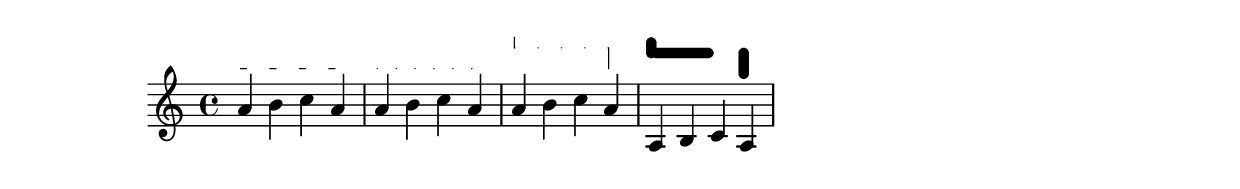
%% Do not edit this file; it is auto-generated from LSR http://lsr.dsi.unimi.it
%% This file is in the public domain.
\version "2.11.55"

\header {
  lsrtags = "expressive-marks, text, tweaks-and-overrides"

  texidoces = "
Las instrucciones @code{\startTextSpan} y @code{\stopTextSpan}
permiten la creación de elementos de extensión textuales tan
fácilmente como indicaciones de pedal u
octavaciones. Sobreescribimos ciertas propiedades del objeto
@code{TextSpanner} para modificar su salida.

"
  doctitlees = "Crear elementos de extensión textuales"

  texidoc = "
The @code{\\startTextSpan} and @code{\\stopTextSpan} commands allow the
creation of text spanners as easily as pedal indications or
octavations. Override some properties of the @code{TextSpanner} object
to modify its output.

"
  doctitle = "Creating text spanners"
} % begin verbatim
\relative c'' {
  \override TextSpanner  #'edge-text = #'("bla" . "blu")
  a \startTextSpan
  b c
  a \stopTextSpan
  
  \override TextSpanner  #'dash-period = #2
  \override TextSpanner  #'dash-fraction = #0.0
  a \startTextSpan
  b c
  a \stopTextSpan
  
  \revert TextSpanner #'style
  \override TextSpanner  #'style = #'dashed-line \override TextSpanner #'bound-details #'left #'text = \markup { \draw-line #'(0 . 1) }
 \override TextSpanner #'bound-details #'right #'text = \markup { \draw-line #'(0 . -2) }

  a \startTextSpan
  b c
  a \stopTextSpan
  
  \set Staff.middleCPosition = #-13
  \override TextSpanner  #'dash-period = #10
  \override TextSpanner  #'dash-fraction = #0.5
  \override TextSpanner  #'thickness = #10
  a \startTextSpan
  b c
  a \stopTextSpan
  \set Staff.middleCPosition = #-6
}
